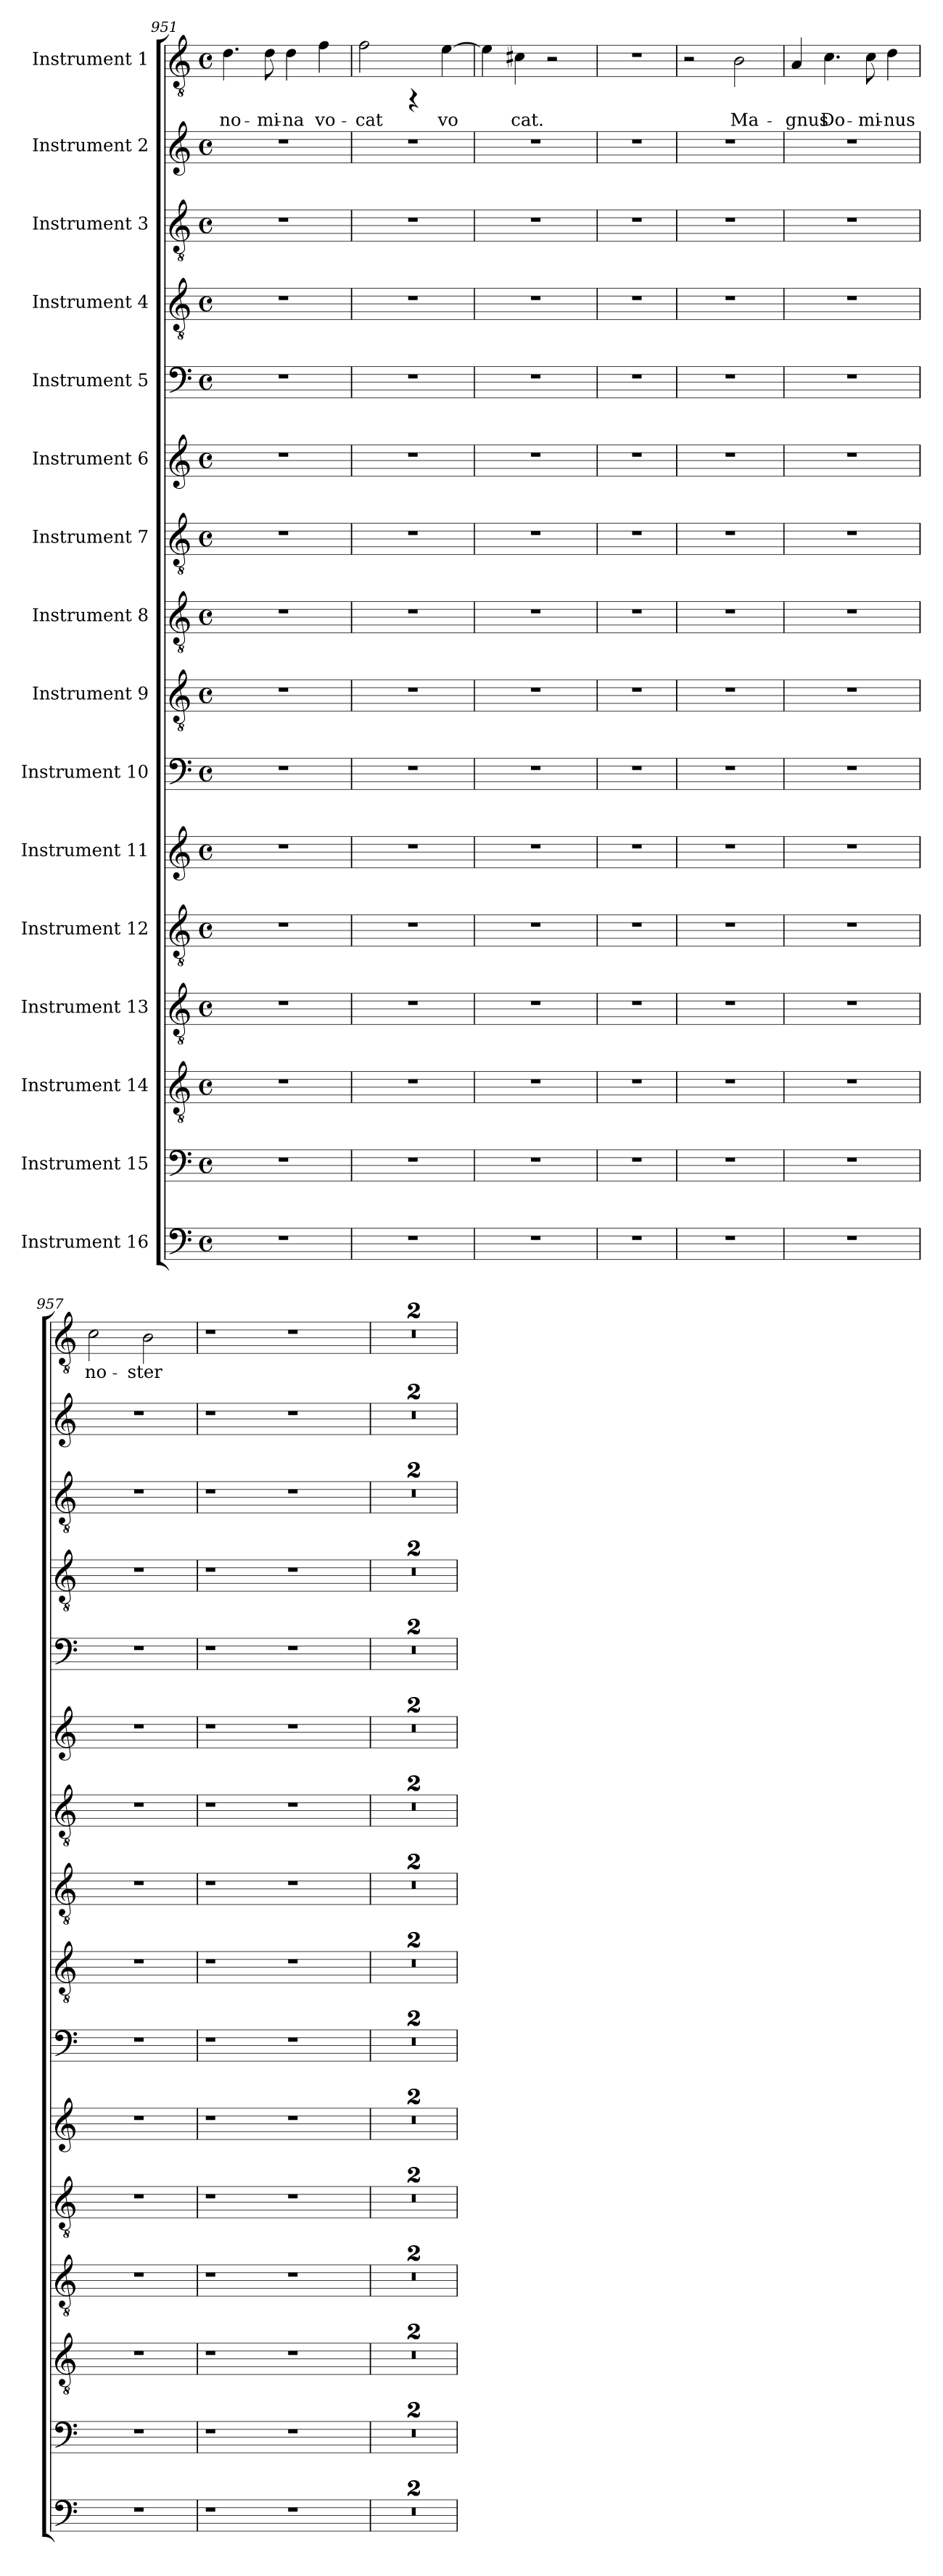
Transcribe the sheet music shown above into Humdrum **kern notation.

**kern	**kern	**kern	**kern	**kern	**kern	**kern	**kern	**kern	**kern	**kern	**kern	**kern	**kern	**kern	**kern	**text
*part16	*part15	*part14	*part13	*part12	*part11	*part10	*part9	*part8	*part7	*part6	*part5	*part4	*part3	*part2	*part1	*part1
*staff16	*staff15	*staff14	*staff13	*staff12	*staff11	*staff10	*staff9	*staff8	*staff7	*staff6	*staff5	*staff4	*staff3	*staff2	*staff1	*staff1
*I"Instrument 16	*I"Instrument 15	*I"Instrument 14	*I"Instrument 13	*I"Instrument 12	*I"Instrument 11	*I"Instrument 10	*I"Instrument 9	*I"Instrument 8	*I"Instrument 7	*I"Instrument 6	*I"Instrument 5	*I"Instrument 4	*I"Instrument 3	*I"Instrument 2	*I"Instrument 1	*
*clefF4	*clefF4	*clefGv2	*clefGv2	*clefGv2	*clefG2	*clefF4	*clefGv2	*clefGv2	*clefGv2	*clefG2	*clefF4	*clefGv2	*clefGv2	*clefG2	*clefGv2	*
*k[]	*k[]	*k[]	*k[]	*k[]	*k[]	*k[]	*k[]	*k[]	*k[]	*k[]	*k[]	*k[]	*k[]	*k[]	*k[]	*
*C:	*C:	*C:	*C:	*C:	*C:	*C:	*C:	*C:	*C:	*C:	*C:	*C:	*C:	*C:	*C:	*
*M4/4	*M4/4	*M4/4	*M4/4	*M4/4	*M4/4	*M4/4	*M4/4	*M4/4	*M4/4	*M4/4	*M4/4	*M4/4	*M4/4	*M4/4	*M4/4	*
*met(c)	*met(c)	*met(c)	*met(c)	*met(c)	*met(c)	*met(c)	*met(c)	*met(c)	*met(c)	*met(c)	*met(c)	*met(c)	*met(c)	*met(c)	*met(c)	*
=951	=951	=951	=951	=951	=951	=951	=951	=951	=951	=951	=951	=951	=951	=951	=951	=951
!	!	!	!	!	!	!	!	!	!	!	!	!	!	!	!	!LO:LY:b:cj
1r	1r	1r	1r	1r	1r	1r	1r	1r	1r	1r	1r	1r	1r	1r	4.d\	no-
!	!	!	!	!	!	!	!	!	!	!	!	!	!	!	!	!LO:LY:b:cj
.	.	.	.	.	.	.	.	.	.	.	.	.	.	.	8d\	-mi-
!	!	!	!	!	!	!	!	!	!	!	!	!	!	!	!	!LO:LY:b:cj
.	.	.	.	.	.	.	.	.	.	.	.	.	.	.	4d\	-na
!	!	!	!	!	!	!	!	!	!	!	!	!	!	!	!	!LO:LY:b:cj
.	.	.	.	.	.	.	.	.	.	.	.	.	.	.	4f\	vo-
=952	=952	=952	=952	=952	=952	=952	=952	=952	=952	=952	=952	=952	=952	=952	=952	=952
!	!	!	!	!	!	!	!	!	!	!	!	!	!	!	!	!LO:LY:b:cj
1r	1r	1r	1r	1r	1r	1r	1r	1r	1r	1r	1r	1r	1r	1r	2f\	-cat
.	.	.	.	.	.	.	.	.	.	.	.	.	.	.	4rFF	.
!	!	!	!	!	!	!	!	!	!	!	!	!	!	!	!	!LO:LY:b:cj
.	.	.	.	.	.	.	.	.	.	.	.	.	.	.	[>4e\	vo-
=953	=953	=953	=953	=953	=953	=953	=953	=953	=953	=953	=953	=953	=953	=953	=953	=953
!	!	!	!	!	!	!	!	!	!	!	!	!	!	!	!	!LO:LY:b:cj
1r	1r	1r	1r	1r	1r	1r	1r	1r	1r	1r	1r	1r	1r	1r	4e\]	--
!	!	!	!	!	!	!	!	!	!	!	!	!	!	!	!	!LO:LY:b:cj
.	.	.	.	.	.	.	.	.	.	.	.	.	.	.	4c#X\	-cat.
.	.	.	.	.	.	.	.	.	.	.	.	.	.	.	2r	.
!!LO:LB:g=z
=954	=954	=954	=954	=954	=954	=954	=954	=954	=954	=954	=954	=954	=954	=954	=954	=954
1r	1r	1r	1r	1r	1r	1r	1r	1r	1r	1r	1r	1r	1r	1r	1r	.
=955	=955	=955	=955	=955	=955	=955	=955	=955	=955	=955	=955	=955	=955	=955	=955	=955
1r	1r	1r	1r	1r	1r	1r	1r	1r	1r	1r	1r	1r	1r	1r	2r	.
!	!	!	!	!	!	!	!	!	!	!	!	!	!	!	!	!LO:LY:b:cj
.	.	.	.	.	.	.	.	.	.	.	.	.	.	.	2B\	Ma-
=956	=956	=956	=956	=956	=956	=956	=956	=956	=956	=956	=956	=956	=956	=956	=956	=956
!	!	!	!	!	!	!	!	!	!	!	!	!	!	!	!	!LO:LY:b:cj
1r	1r	1r	1r	1r	1r	1r	1r	1r	1r	1r	1r	1r	1r	1r	4A/	-gnus
!	!	!	!	!	!	!	!	!	!	!	!	!	!	!	!	!LO:LY:b:cj
.	.	.	.	.	.	.	.	.	.	.	.	.	.	.	4.c\	Do-
!	!	!	!	!	!	!	!	!	!	!	!	!	!	!	!	!LO:LY:b:cj
.	.	.	.	.	.	.	.	.	.	.	.	.	.	.	8c\	-mi-
!	!	!	!	!	!	!	!	!	!	!	!	!	!	!	!	!LO:LY:b:cj
.	.	.	.	.	.	.	.	.	.	.	.	.	.	.	4d\	-nus
=957	=957	=957	=957	=957	=957	=957	=957	=957	=957	=957	=957	=957	=957	=957	=957	=957
!	!	!	!	!	!	!	!	!	!	!	!	!	!	!	!	!LO:LY:b:cj
1r	1r	1r	1r	1r	1r	1r	1r	1r	1r	1r	1r	1r	1r	1r	2c\	no-
!	!	!	!	!	!	!	!	!	!	!	!	!	!	!	!	!LO:LY:b:cj
.	.	.	.	.	.	.	.	.	.	.	.	.	.	.	2B\	-ster
=958	=958	=958	=958	=958	=958	=958	=958	=958	=958	=958	=958	=958	=958	=958	=958	=958
1r	1r	1r	1r	1r	1r	1r	1r	1r	1r	1r	1r	1r	1r	1r	1r	.
1r	1r	1r	1r	1r	1r	1r	1r	1r	1r	1r	1r	1r	1r	1r	1r	.
=959	=959	=959	=959	=959	=959	=959	=959	=959	=959	=959	=959	=959	=959	=959	=959	=959
1r	1r	1r	1r	1r	1r	1r	1r	1r	1r	1r	1r	1r	1r	1r	1r	.
=960	=960	=960	=960	=960	=960	=960	=960	=960	=960	=960	=960	=960	=960	=960	=960	=960
1r	1r	1r	1r	1r	1r	1r	1r	1r	1r	1r	1r	1r	1r	1r	1r	.
=	=	=	=	=	=	=	=	=	=	=	=	=	=	=	=	=
*-	*-	*-	*-	*-	*-	*-	*-	*-	*-	*-	*-	*-	*-	*-	*-	*-
